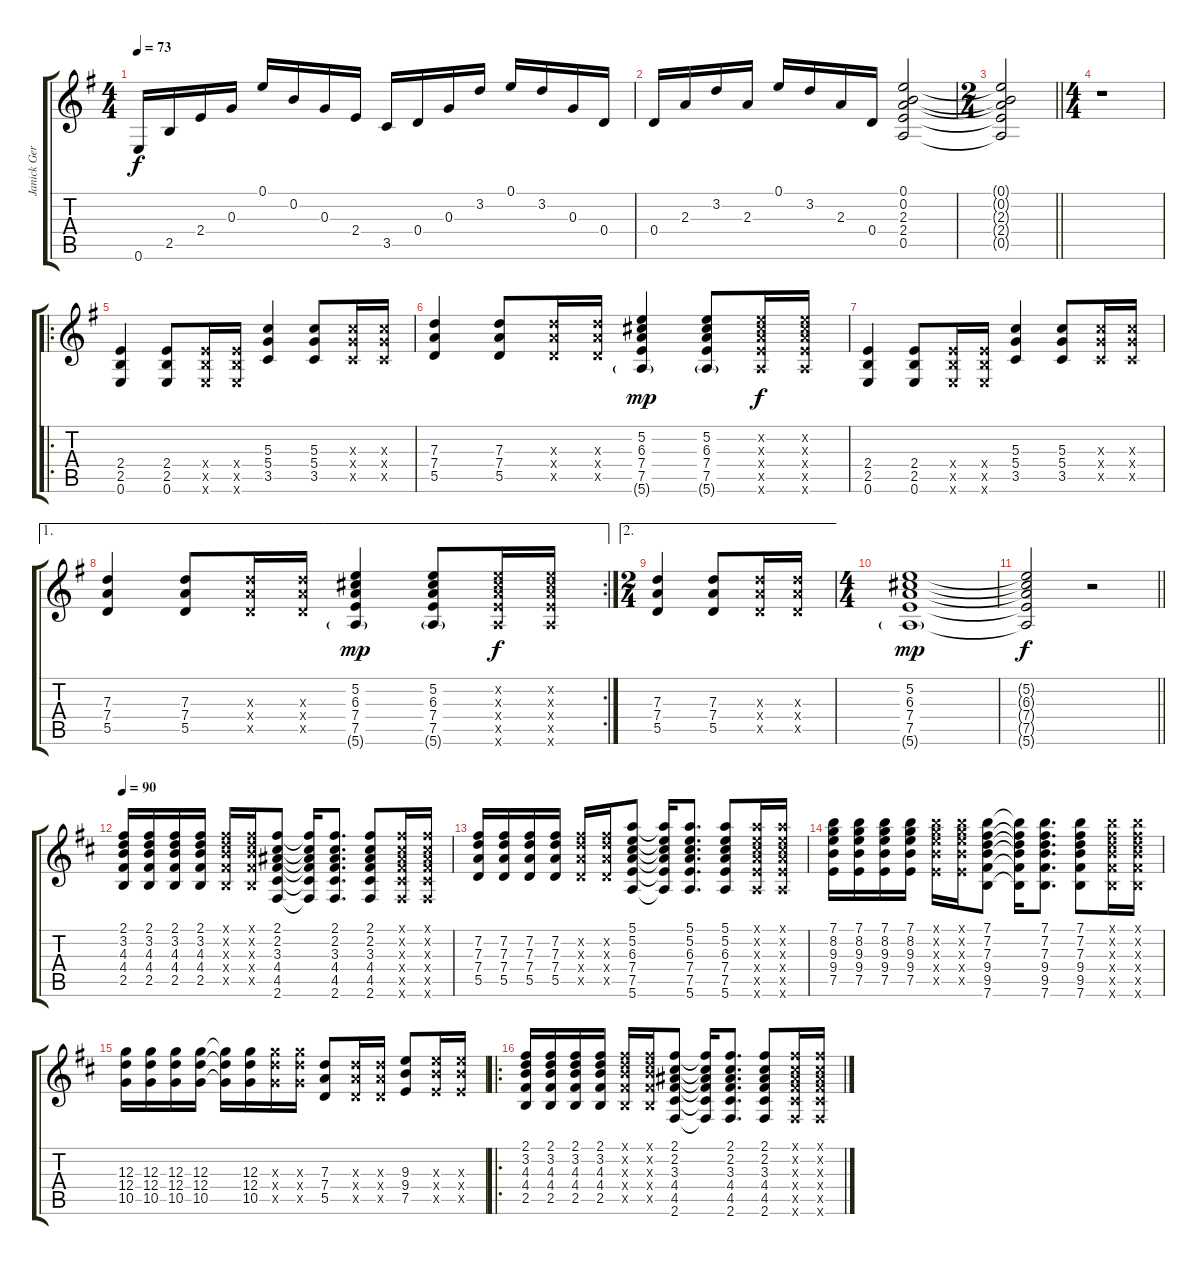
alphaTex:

\track ("Janick Gers" "Janick Ger") {instrument distortionguitar}
\staff {score tabs}
\tuning (E4 B3 G3 D3 A2 E2) {hide}
\ts (4 4)
\tempo 73
\clef g2
\ks g
0.6.16{dy f} 2.5.16 2.4.16 0.3.16 0.1.16 0.2.16 0.3.16 2.4.16 3.5.16 0.4.16 0.3.16 3.2.16 0.1.16 3.2.16 0.3.16 0.4.16 |
0.4.16 2.3.16 3.2.16 2.3.16 0.1.16 3.2.16 2.3.16 0.4.16 (0.1 0.2 2.3 2.4 0.5).2 |
\ts (2 4)
\barLineRight lightlight
(0.1{t} 0.2{t} 2.3{t} 2.4{t} 0.5{t}).2 |
\ts (4 4)
r.1 |
\ro
(2.4 2.5 0.6).4{instrument distortionguitar} (2.4 2.5 0.6).8 (2.4{x} 2.5{x} 0.6{x}).16 (2.4{x} 2.5{x} 0.6{x}).16 (5.3 5.4 3.5).4 (5.3 5.4 3.5).8 (5.3{x} 5.4{x} 3.5{x}).16 (5.3{x} 5.4{x} 3.5{x}).16 |
(7.3 7.4 5.5).4 (7.3 7.4 5.5).8 (7.3{x} 7.4{x} 5.5{x}).16 (7.3{x} 7.4{x} 5.5{x}).16 (5.2 6.3 7.4 7.5 5.6{g}).4{dy mp} (5.2 6.3 7.4 7.5 5.6{g}).8 (5.2{x} 6.3{x} 7.4{x} 7.5{x} 5.6{x}).16{dy f} (5.2{x} 6.3{x} 7.4{x} 7.5{x} 5.6{x}).16 |
(2.4 2.5 0.6).4 (2.4 2.5 0.6).8 (2.4{x} 2.5{x} 0.6{x}).16 (2.4{x} 2.5{x} 0.6{x}).16 (5.3 5.4 3.5).4 (5.3 5.4 3.5).8 (5.3{x} 5.4{x} 3.5{x}).16 (5.3{x} 5.4{x} 3.5{x}).16 |
\ae 1
\rc 2
(7.3 7.4 5.5).4 (7.3 7.4 5.5).8 (7.3{x} 7.4{x} 5.5{x}).16 (7.3{x} 7.4{x} 5.5{x}).16 (5.2 6.3 7.4 7.5 5.6{g}).4{dy mp} (5.2 6.3 7.4 7.5 5.6{g}).8 (5.2{x} 6.3{x} 7.4{x} 7.5{x} 5.6{x}).16{dy f} (5.2{x} 6.3{x} 7.4{x} 7.5{x} 5.6{x}).16 |
\ae 2
\ts (2 4)
(7.3 7.4 5.5).4 (7.3 7.4 5.5).8 (7.3{x} 7.4{x} 5.5{x}).16 (7.3{x} 7.4{x} 5.5{x}).16 |
\ts (4 4)
(5.2 6.3 7.4 7.5 5.6{g}).1{dy mp} |
\barLineRight lightlight
(5.2{t} 6.3{t} 7.4{t} 7.5{t} 5.6{t}).2{dy f} r.2 |
\tempo 90
\ks d
(2.1 3.2 4.3 4.4 2.5).16{instrument acousticguitarsteel} (2.1 3.2 4.3 4.4 2.5).16 (2.1 3.2 4.3 4.4 2.5).16 (2.1 3.2 4.3 4.4 2.5).16 (2.1{x} 3.2{x} 4.3{x} 4.4{x} 2.5{x}).16 (2.1{x} 3.2{x} 4.3{x} 4.4{x} 2.5{x}).16 (2.1 2.2 3.3 4.4 4.5 2.6).8 (2.1{t} 2.2{t} 3.3{t} 4.4{t} 4.5{t} 2.6{t}).16 (2.1 2.2 3.3 4.4 4.5 2.6).8{d} (2.1 2.2 3.3 4.4 4.5 2.6).8 (2.1{x} 2.2{x} 3.3{x} 4.4{x} 4.5{x} 2.6{x}).16 (2.1{x} 2.2{x} 3.3{x} 4.4{x} 4.5{x} 2.6{x}).16 |
(7.2 7.3 7.4 5.5).16 (7.2 7.3 7.4 5.5).16 (7.2 7.3 7.4 5.5).16 (7.2 7.3 7.4 5.5).16 (7.2{x} 7.3{x} 7.4{x} 5.5{x}).16 (7.2{x} 7.3{x} 7.4{x} 5.5{x}).16 (5.1 5.2 6.3 7.4 7.5 5.6).8 (5.1{t} 5.2{t} 6.3{t} 7.4{t} 7.5{t} 5.6{t}).16 (5.1 5.2 6.3 7.4 7.5 5.6).8{d} (5.1 5.2 6.3 7.4 7.5 5.6).8 (5.1{x} 5.2{x} 6.3{x} 7.4{x} 7.5{x} 5.6{x}).16 (5.1{x} 5.2{x} 6.3{x} 7.4{x} 7.5{x} 5.6{x}).16 |
(7.1 8.2 9.3 9.4 7.5).16 (7.1 8.2 9.3 9.4 7.5).16 (7.1 8.2 9.3 9.4 7.5).16 (7.1 8.2 9.3 9.4 7.5).16 (7.1{x} 8.2{x} 9.3{x} 9.4{x} 7.5{x}).16 (7.1{x} 8.2{x} 9.3{x} 9.4{x} 7.5{x}).16 (7.1 7.2 7.3 9.4 9.5 7.6).8 (7.1{t} 7.2{t} 7.3{t} 9.4{t} 9.5{t} 7.6{t}).16 (7.1 7.2 7.3 9.4 9.5 7.6).8{d} (7.1 7.2 7.3 9.4 9.5 7.6).8 (7.1{x} 7.2{x} 7.3{x} 9.4{x} 9.5{x} 7.6{x}).16 (7.1{x} 7.2{x} 7.3{x} 9.4{x} 9.5{x} 7.6{x}).16 |
(12.3 12.4 10.5).16 (12.3 12.4 10.5).16 (12.3 12.4 10.5).16 (12.3 12.4 10.5).16 (12.3{t} 12.4{t} 10.5{t}).16 (12.3 12.4 10.5).16 (12.3{x} 12.4{x} 10.5{x}).16 (12.3{x} 12.4{x} 10.5{x}).16 (7.3 7.4 5.5).8 (7.3{x} 7.4{x} 5.5{x}).16 (7.3{x} 7.4{x} 5.5{x}).16 (9.3 9.4 7.5).8 (9.3{x} 9.4{x} 7.5{x}).16 (9.3{x} 9.4{x} 7.5{x}).16 |
\ro
(2.1 3.2 4.3 4.4 2.5).16{volume 12} (2.1 3.2 4.3 4.4 2.5).16 (2.1 3.2 4.3 4.4 2.5).16 (2.1 3.2 4.3 4.4 2.5).16 (2.1{x} 3.2{x} 4.3{x} 4.4{x} 2.5{x}).16 (2.1{x} 3.2{x} 4.3{x} 4.4{x} 2.5{x}).16 (2.1 2.2 3.3 4.4 4.5 2.6).8 (2.1{t} 2.2{t} 3.3{t} 4.4{t} 4.5{t} 2.6{t}).16 (2.1 2.2 3.3 4.4 4.5 2.6).8{d} (2.1 2.2 3.3 4.4 4.5 2.6).8 (2.1{x} 2.2{x} 3.3{x} 4.4{x} 4.5{x} 2.6{x}).16 (2.1{x} 2.2{x} 3.3{x} 4.4{x} 4.5{x} 2.6{x}).16
